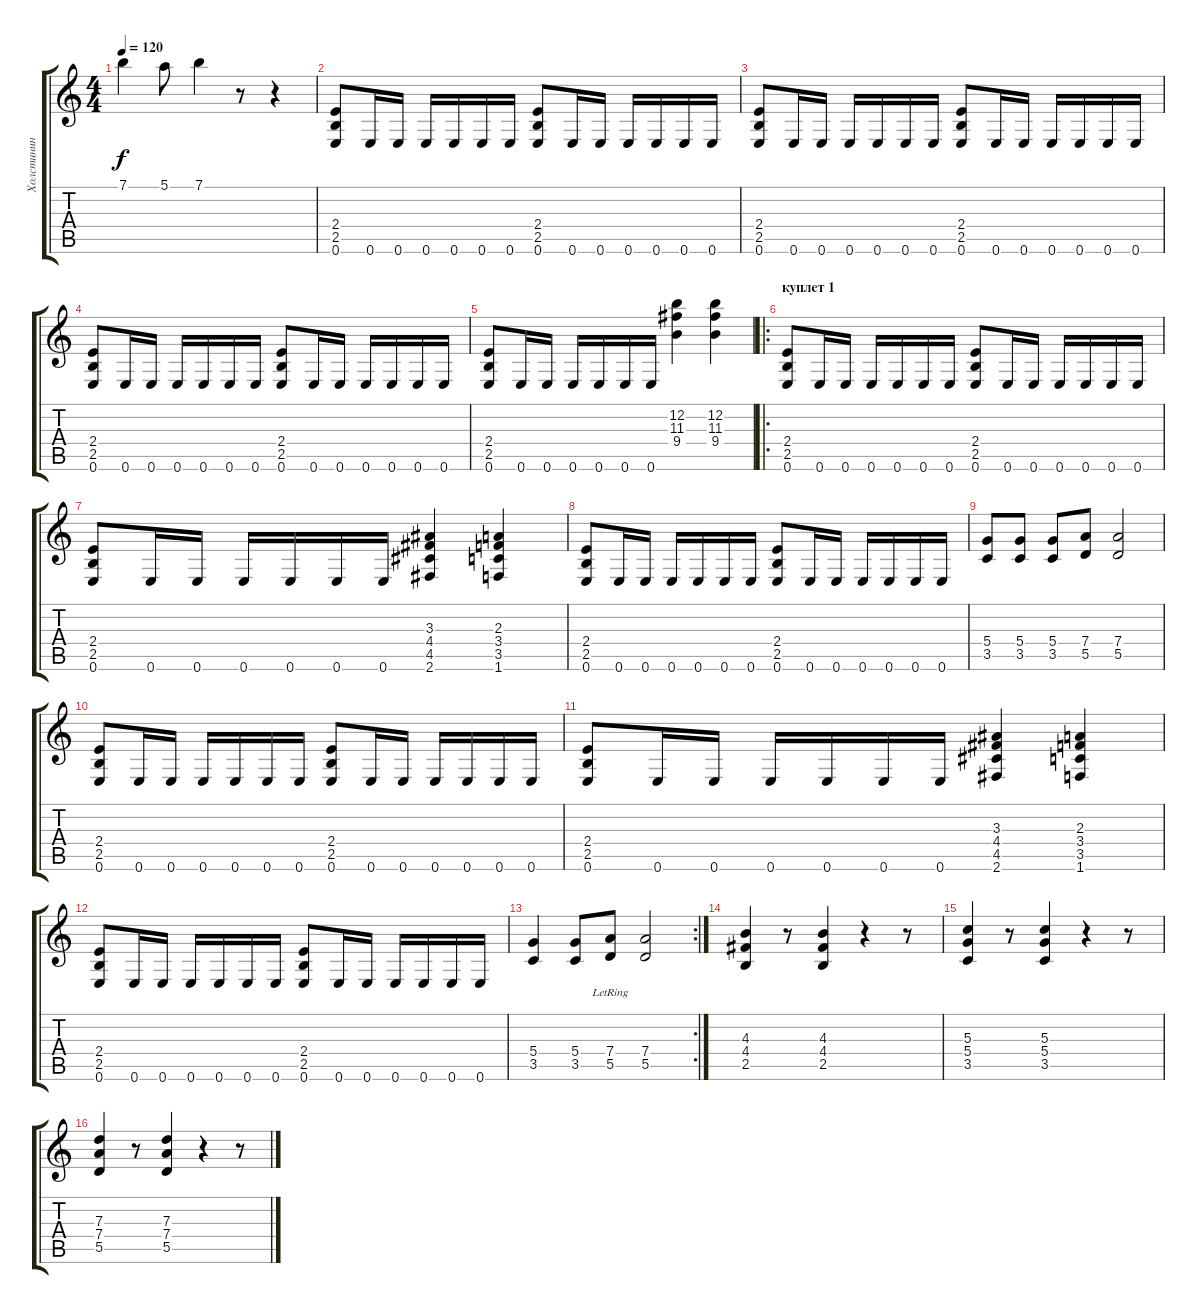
\track ("Холстинин" "Холстинин") {instrument overdrivenguitar}
\staff {score tabs}
\tuning (E4 B3 G3 D3 A2 E2) {hide}
\ts (4 4)
\tempo 120
\clef g2
\ks c
7.1.4{dy f} 5.1.8 7.1.4 r.8 r.4 |
(2.4 2.5 0.6).8 0.6.16 0.6.16 0.6.16 0.6.16 0.6.16 0.6.16 (2.4 2.5 0.6).8 0.6.16 0.6.16 0.6.16 0.6.16 0.6.16 0.6.16 |
(2.4 2.5 0.6).8 0.6.16 0.6.16 0.6.16 0.6.16 0.6.16 0.6.16 (2.4 2.5 0.6).8 0.6.16 0.6.16 0.6.16 0.6.16 0.6.16 0.6.16 |
(2.4 2.5 0.6).8 0.6.16 0.6.16 0.6.16 0.6.16 0.6.16 0.6.16 (2.4 2.5 0.6).8 0.6.16 0.6.16 0.6.16 0.6.16 0.6.16 0.6.16 |
(2.4 2.5 0.6).8 0.6.16 0.6.16 0.6.16 0.6.16 0.6.16 0.6.16 (12.2 11.3 9.4).4 (12.2 11.3 9.4).4 |
\ro
\section ("" "куплет 1")
(2.4 2.5 0.6).8 0.6.16 0.6.16 0.6.16 0.6.16 0.6.16 0.6.16 (2.4 2.5 0.6).8 0.6.16 0.6.16 0.6.16 0.6.16 0.6.16 0.6.16 |
(2.4 2.5 0.6).8 0.6.16 0.6.16 0.6.16 0.6.16 0.6.16 0.6.16 (3.3 4.4 4.5 2.6).4 (2.3 3.4 3.5 1.6).4 |
(2.4 2.5 0.6).8 0.6.16 0.6.16 0.6.16 0.6.16 0.6.16 0.6.16 (2.4 2.5 0.6).8 0.6.16 0.6.16 0.6.16 0.6.16 0.6.16 0.6.16 |
(5.4 3.5).8 (5.4 3.5).8 (5.4 3.5).8 (7.4 5.5).8 (7.4 5.5).2 |
(2.4 2.5 0.6).8 0.6.16 0.6.16 0.6.16 0.6.16 0.6.16 0.6.16 (2.4 2.5 0.6).8 0.6.16 0.6.16 0.6.16 0.6.16 0.6.16 0.6.16 |
(2.4 2.5 0.6).8 0.6.16 0.6.16 0.6.16 0.6.16 0.6.16 0.6.16 (3.3 4.4 4.5 2.6).4 (2.3 3.4 3.5 1.6).4 |
(2.4 2.5 0.6).8 0.6.16 0.6.16 0.6.16 0.6.16 0.6.16 0.6.16 (2.4 2.5 0.6).8 0.6.16 0.6.16 0.6.16 0.6.16 0.6.16 0.6.16 |
\rc 2
(5.4 3.5).4 (5.4 3.5).8 (7.4 5.5{lr}).8 (7.4 5.5).2 |
(4.3 4.4 2.5).4 r.8 (4.3 4.4 2.5).4 r.4 r.8 |
(5.3 5.4 3.5).4 r.8 (5.3 5.4 3.5).4 r.4 r.8 |
(7.3 7.4 5.5).4 r.8 (7.3 7.4 5.5).4 r.4 r.8
